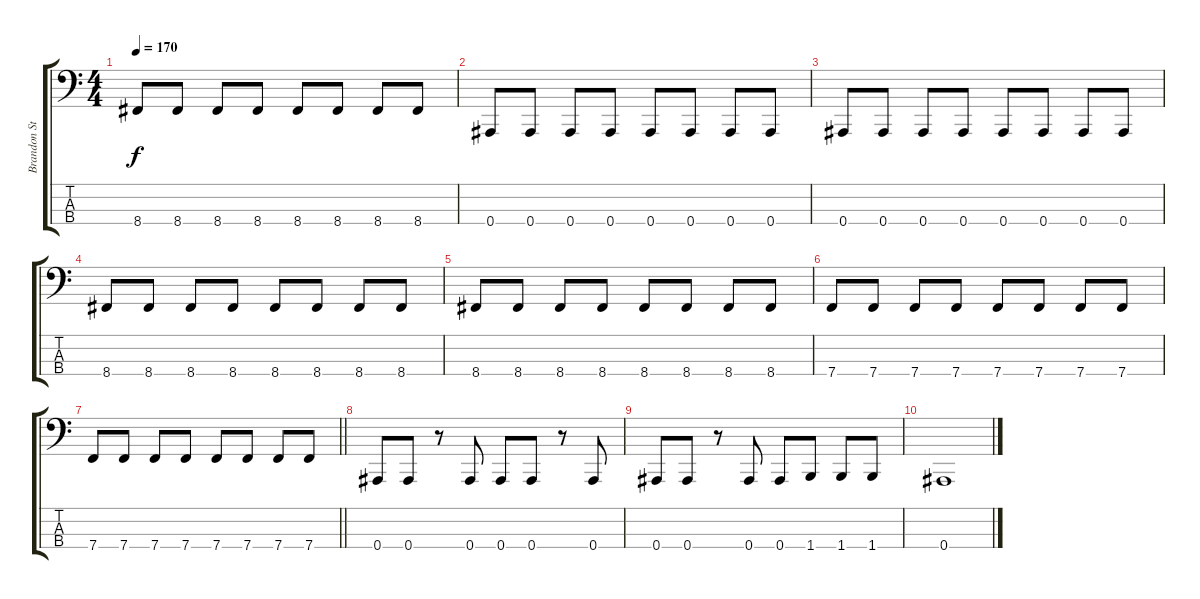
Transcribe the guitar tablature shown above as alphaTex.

\track ("Brandon Stastny" "Brandon St") {instrument electricbasspick}
\staff {score tabs}
\tuning (Eb2 Bb1 F1 Bb0) {hide}
\ts (4 4)
\tempo 170
\clef f4
\ks c
8.4.8{dy f} 8.4.8 8.4.8 8.4.8 8.4.8 8.4.8 8.4.8 8.4.8 |
0.4.8 0.4.8 0.4.8 0.4.8 0.4.8 0.4.8 0.4.8 0.4.8 |
0.4.8 0.4.8 0.4.8 0.4.8 0.4.8 0.4.8 0.4.8 0.4.8 |
8.4.8 8.4.8 8.4.8 8.4.8 8.4.8 8.4.8 8.4.8 8.4.8 |
8.4.8 8.4.8 8.4.8 8.4.8 8.4.8 8.4.8 8.4.8 8.4.8 |
7.4.8 7.4.8 7.4.8 7.4.8 7.4.8 7.4.8 7.4.8 7.4.8 |
\barLineRight lightlight
7.4.8 7.4.8 7.4.8 7.4.8 7.4.8 7.4.8 7.4.8 7.4.8 |
0.4.8 0.4.8 r.8 0.4.8 0.4.8 0.4.8 r.8 0.4.8 |
0.4.8 0.4.8 r.8 0.4.8 0.4.8 1.4.8 1.4.8 1.4.8 |
0.4.1
